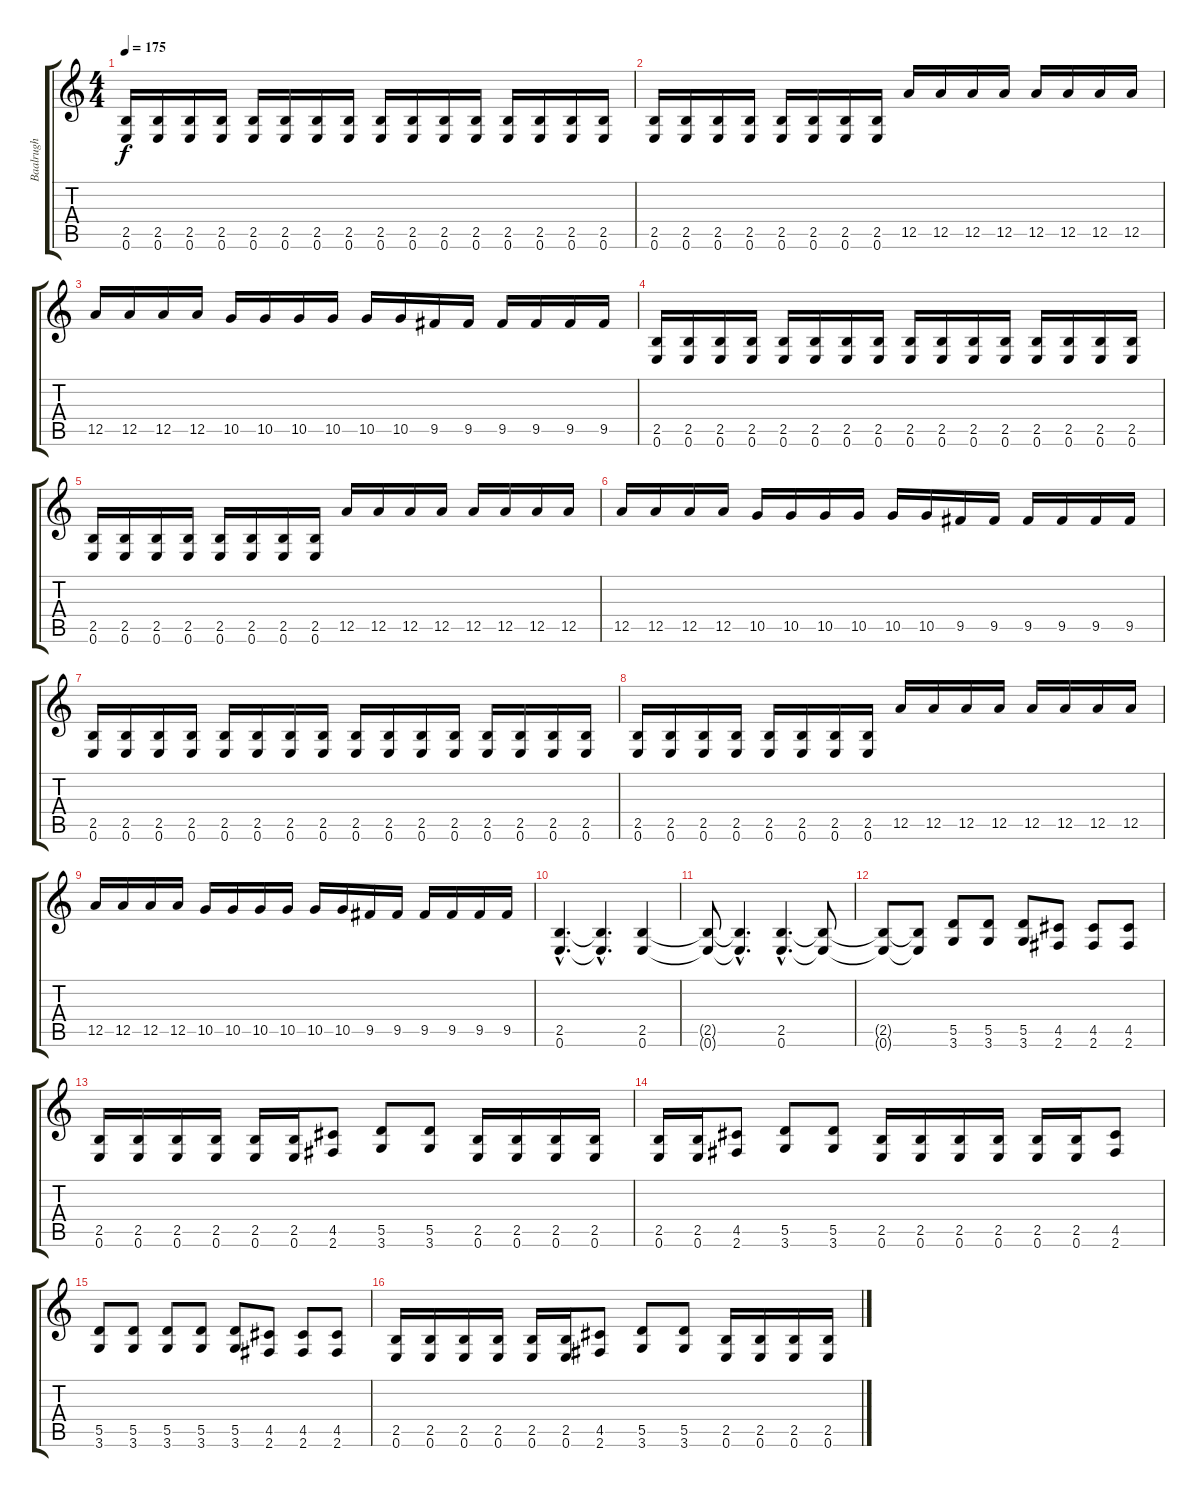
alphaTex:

\track ("Baalrugh" "Baalrugh") {instrument distortionguitar}
\staff {score tabs}
\tuning (E4 B3 G3 D3 A2 E2) {hide}
\ts (4 4)
\tempo 175
\clef g2
\ks c
(2.5 0.6).16{dy f} (2.5 0.6).16 (2.5 0.6).16 (2.5 0.6).16 (2.5 0.6).16 (2.5 0.6).16 (2.5 0.6).16 (2.5 0.6).16 (2.5 0.6).16 (2.5 0.6).16 (2.5 0.6).16 (2.5 0.6).16 (2.5 0.6).16 (2.5 0.6).16 (2.5 0.6).16 (2.5 0.6).16 |
(2.5 0.6).16 (2.5 0.6).16 (2.5 0.6).16 (2.5 0.6).16 (2.5 0.6).16 (2.5 0.6).16 (2.5 0.6).16 (2.5 0.6).16 12.5.16 12.5.16 12.5.16 12.5.16 12.5.16 12.5.16 12.5.16 12.5.16 |
12.5.16 12.5.16 12.5.16 12.5.16 10.5.16 10.5.16 10.5.16 10.5.16 10.5.16 10.5.16 9.5.16 9.5.16 9.5.16 9.5.16 9.5.16 9.5.16 |
(2.5 0.6).16 (2.5 0.6).16 (2.5 0.6).16 (2.5 0.6).16 (2.5 0.6).16 (2.5 0.6).16 (2.5 0.6).16 (2.5 0.6).16 (2.5 0.6).16 (2.5 0.6).16 (2.5 0.6).16 (2.5 0.6).16 (2.5 0.6).16 (2.5 0.6).16 (2.5 0.6).16 (2.5 0.6).16 |
(2.5 0.6).16 (2.5 0.6).16 (2.5 0.6).16 (2.5 0.6).16 (2.5 0.6).16 (2.5 0.6).16 (2.5 0.6).16 (2.5 0.6).16 12.5.16 12.5.16 12.5.16 12.5.16 12.5.16 12.5.16 12.5.16 12.5.16 |
12.5.16 12.5.16 12.5.16 12.5.16 10.5.16 10.5.16 10.5.16 10.5.16 10.5.16 10.5.16 9.5.16 9.5.16 9.5.16 9.5.16 9.5.16 9.5.16 |
(2.5 0.6).16 (2.5 0.6).16 (2.5 0.6).16 (2.5 0.6).16 (2.5 0.6).16 (2.5 0.6).16 (2.5 0.6).16 (2.5 0.6).16 (2.5 0.6).16 (2.5 0.6).16 (2.5 0.6).16 (2.5 0.6).16 (2.5 0.6).16 (2.5 0.6).16 (2.5 0.6).16 (2.5 0.6).16 |
(2.5 0.6).16 (2.5 0.6).16 (2.5 0.6).16 (2.5 0.6).16 (2.5 0.6).16 (2.5 0.6).16 (2.5 0.6).16 (2.5 0.6).16 12.5.16 12.5.16 12.5.16 12.5.16 12.5.16 12.5.16 12.5.16 12.5.16 |
12.5.16 12.5.16 12.5.16 12.5.16 10.5.16 10.5.16 10.5.16 10.5.16 10.5.16 10.5.16 9.5.16 9.5.16 9.5.16 9.5.16 9.5.16 9.5.16 |
(2.5{hac} 0.6{hac}).4{d} (2.5{hac t} 0.6{hac t}).4{d} (2.5 0.6).4 |
(2.5{t} 0.6{t}).8 (2.5{hac t} 0.6{hac t}).4{d} (2.5{hac} 0.6{hac}).4{d} (2.5{t} 0.6{t}).8 |
(2.5{t} 0.6{t}).8 (2.5{t} 0.6{t}).8 (5.5 3.6).8 (5.5 3.6).8 (5.5 3.6).8 (4.5 2.6).8 (4.5 2.6).8 (4.5 2.6).8 |
(2.5 0.6).16 (2.5 0.6).16 (2.5 0.6).16 (2.5 0.6).16 (2.5 0.6).16 (2.5 0.6).16 (4.5 2.6).8 (5.5 3.6).8 (5.5 3.6).8 (2.5 0.6).16 (2.5 0.6).16 (2.5 0.6).16 (2.5 0.6).16 |
(2.5 0.6).16 (2.5 0.6).16 (4.5 2.6).8 (5.5 3.6).8 (5.5 3.6).8 (2.5 0.6).16 (2.5 0.6).16 (2.5 0.6).16 (2.5 0.6).16 (2.5 0.6).16 (2.5 0.6).16 (4.5 2.6).8 |
(5.5 3.6).8 (5.5 3.6).8 (5.5 3.6).8 (5.5 3.6).8 (5.5 3.6).8 (4.5 2.6).8 (4.5 2.6).8 (4.5 2.6).8 |
(2.5 0.6).16 (2.5 0.6).16 (2.5 0.6).16 (2.5 0.6).16 (2.5 0.6).16 (2.5 0.6).16 (4.5 2.6).8 (5.5 3.6).8 (5.5 3.6).8 (2.5 0.6).16 (2.5 0.6).16 (2.5 0.6).16 (2.5 0.6).16
